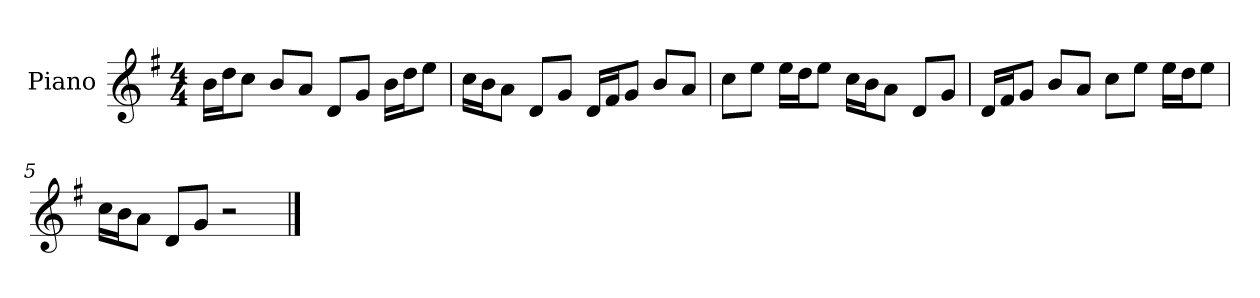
**kern
*part1
*staff1
*I"Piano
*I'P-no
*clefG2
*k[f#]
*M4/4
*MM90
=1
16b\LL
16dd\J
8cc\J
8b/L
8a/J
8d/L
8g/J
16b\LL
16dd\J
8ee\J
=2
16cc\LL
16b\J
8a\J
8d/L
8g/J
16d/LL
16f#/J
8g/J
8b/L
8a/J
=3
8cc\L
8ee\J
16ee\LL
16dd\J
8ee\J
16cc\LL
16b\J
8a\J
8d/L
8g/J
=4
16d/LL
16f#/J
8g/J
8b/L
8a/J
8cc\L
8ee\J
16ee\LL
16dd\J
8ee\J
!!LO:LB:g=z
=5
16cc\LL
16b\J
8a\J
8d/L
8g/J
2r
==
*-
